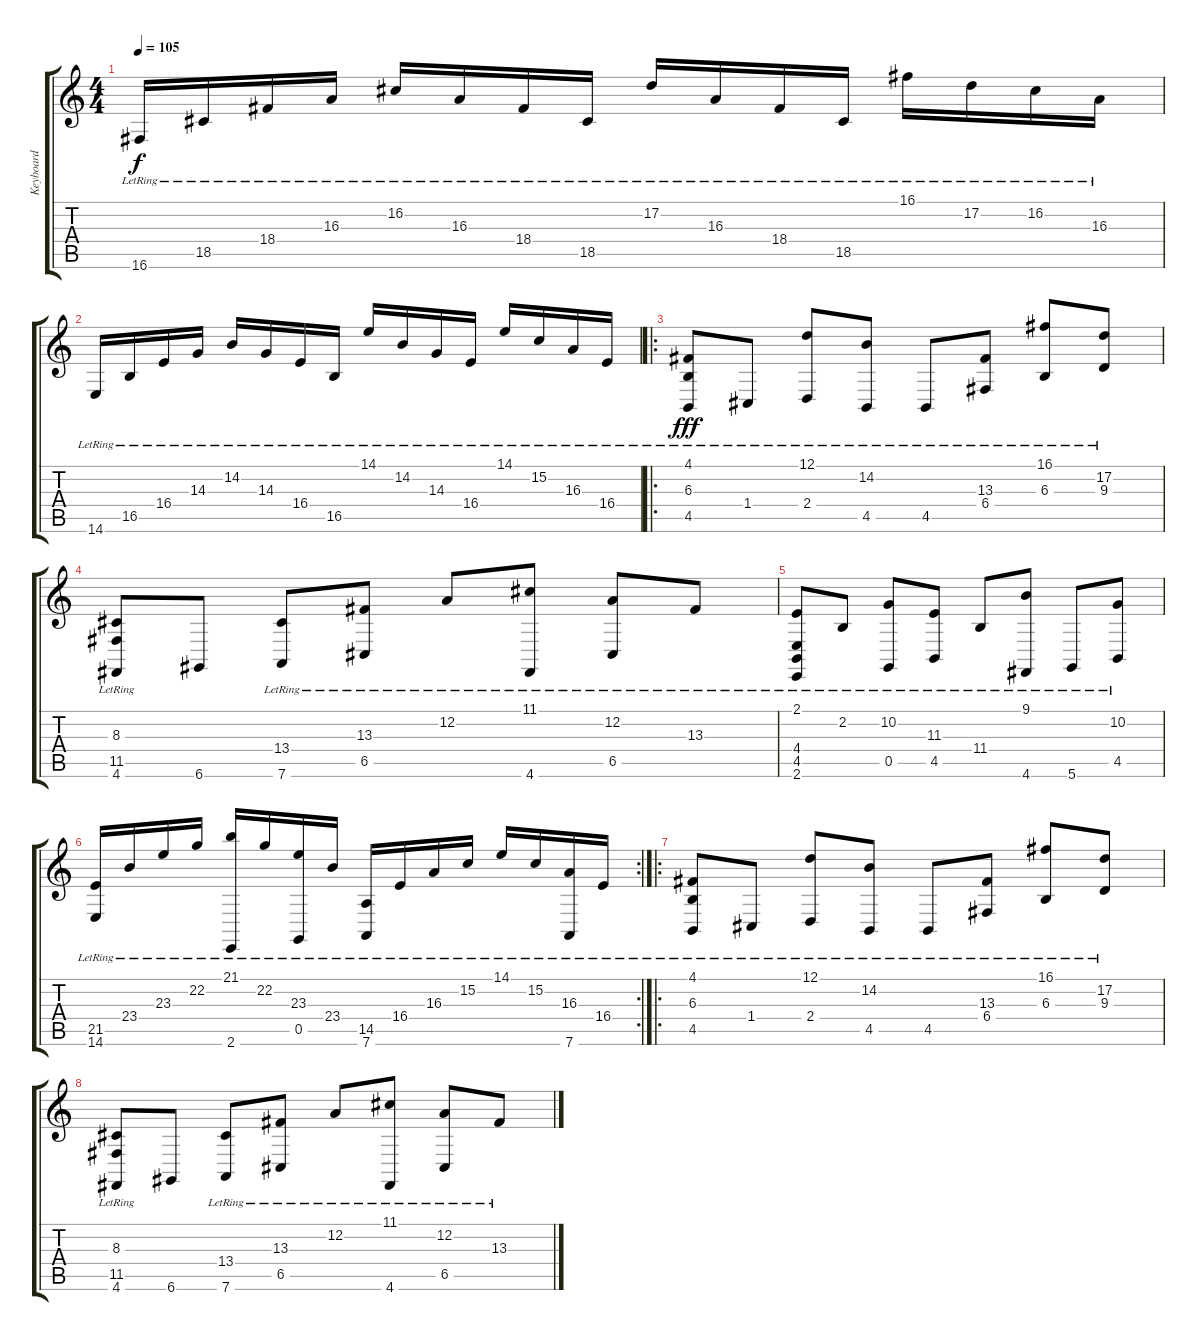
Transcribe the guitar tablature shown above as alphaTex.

\track ("Keyboard" "Keyboard") {instrument musicbox}
\staff {score tabs}
\tuning (D4 A3 F3 C3 G2 D2) {hide}
\ts (4 4)
\tempo 105
\clef g2
\ks c
16.6{lr}.16{dy f} 18.5{lr}.16 18.4{lr}.16 16.3{lr}.16 16.2{lr}.16 16.3{lr}.16 18.4{lr}.16 18.5{lr}.16 17.2{lr}.16 16.3{lr}.16 18.4{lr}.16 18.5{lr}.16 16.1{lr}.16 17.2{lr}.16 16.2{lr}.16 16.3{lr}.16 |
14.6{lr}.16 16.5{lr}.16 16.4{lr}.16 14.3{lr}.16 14.2{lr}.16 14.3{lr}.16 16.4{lr}.16 16.5{lr}.16 14.1{lr}.16 14.2{lr}.16 14.3{lr}.16 16.4{lr}.16 14.1{lr}.16 15.2{lr}.16 16.3{lr}.16 16.4{lr}.16 |
\ro
(4.1{lr} 6.3{lr} 4.5{lr}).8{dy fff volume 14 instrument acousticgrandpiano} 1.4{lr}.8 (12.1{lr} 2.4{lr}).8 (14.2{lr} 4.5{lr}).8 4.5{lr}.8 (13.3{lr} 6.4{lr}).8 (16.1{lr} 6.3{lr}).8 (17.2{lr} 9.3{lr}).8 |
(8.3{lr} 11.5{lr} 4.6{lr}).8 6.6.8 (13.4{lr} 7.6{lr}).8 (13.3{lr} 6.5{lr}).8 12.2{lr}.8 (11.1{lr} 4.6{lr}).8 (12.2{lr} 6.5{lr}).8 13.3{lr}.8 |
(2.1{lr} 4.4{lr} 4.5{lr} 2.6{lr}).8 2.2{lr}.8 (10.2{lr} 0.5{lr}).8 (11.3{lr} 4.5{lr}).8 11.4{lr}.8 (9.1{lr} 4.6{lr}).8 5.6{lr}.8 (10.2{lr} 4.5{lr}).8 |
\rc 2
(21.5{lr} 14.6{lr}).16 23.4{lr}.16 23.3{lr}.16 22.2{lr}.16 (21.1{lr} 2.6{lr}).16 22.2{lr}.16 (23.3{lr} 0.5{lr}).16 23.4{lr}.16 (14.5{lr} 7.6{lr}).16 16.4{lr}.16 16.3{lr}.16 15.2{lr}.16 14.1{lr}.16 15.2{lr}.16 (16.3{lr} 7.6{lr}).16 16.4{lr}.16 |
\ro
(4.1{lr} 6.3{lr} 4.5{lr}).8 1.4{lr}.8 (12.1{lr} 2.4{lr}).8 (14.2{lr} 4.5{lr}).8 4.5{lr}.8 (13.3{lr} 6.4{lr}).8 (16.1{lr} 6.3{lr}).8 (17.2{lr} 9.3{lr}).8 |
(8.3{lr} 11.5{lr} 4.6{lr}).8 6.6.8 (13.4{lr} 7.6{lr}).8 (13.3{lr} 6.5{lr}).8 12.2{lr}.8 (11.1{lr} 4.6{lr}).8 (12.2{lr} 6.5{lr}).8 13.3{lr}.8
